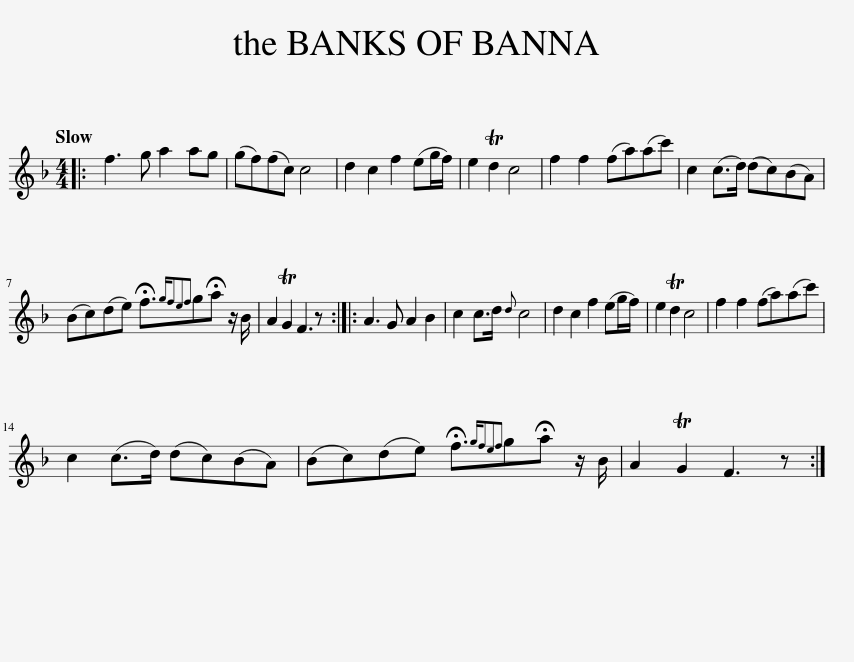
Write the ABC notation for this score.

X:1
L:1/8
Q:1/4=120
M:4/4
I:linebreak $
K:F
V:1 treble
V:1
|: f3 g a2 ag | (gf)(fc) c4 | d2 c2 f2 (eg/f/) | e2 Td2 c4 | f2 f2 (fa)(ac') | %5
 c2 (c>d) (dc)(BA) |$ (Bc)(de) !fermata!f3/2{gfef}g!fermata!a z/ B/ | A2 TG2 F3 z :: A3 G A2 B2 | c2 c>d{d} c4 | %10
 d2 c2 f2 (eg/f/) | e2 Td2 c4 | f2 f2 (fa)(ac') |$ c2 (c>d) (dc)(BA) | (Bc)(de) !fermata!f3/2{gfef}g!fermata!a z/ B/ | %15
 A2 TG2 F3 z :| %16
